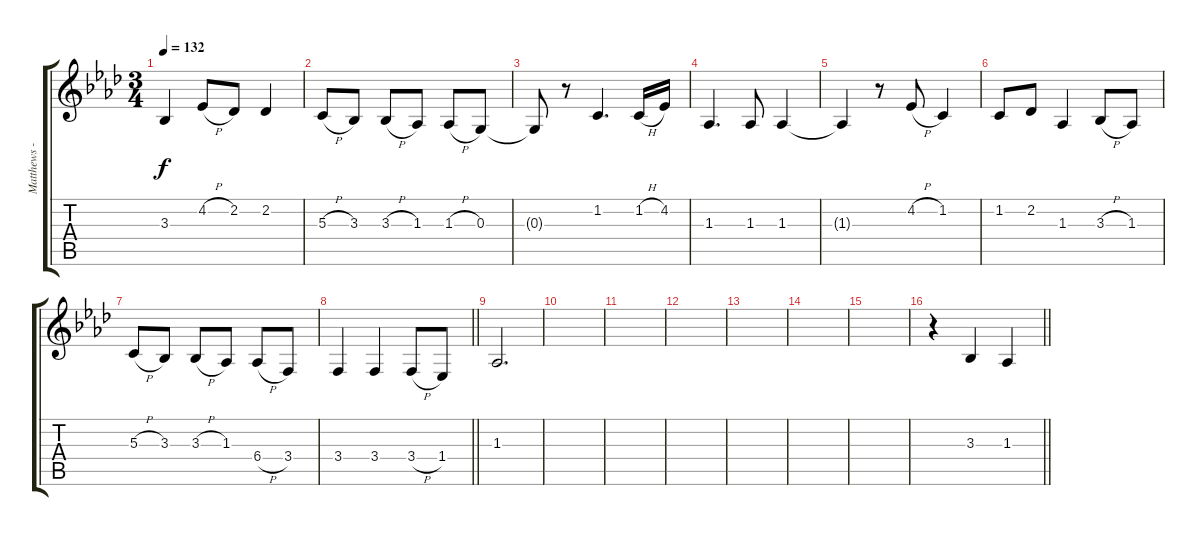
\track ("Matthews - Vocals" "Matthews -") {instrument lead2sawtooth}
\staff {score tabs}
\tuning (E4 B3 G3 D3 A2 E2) {hide}
\ts (3 4)
\tempo 132
\clef g2
\ks ab
3.3.4{dy f} 4.2{h}.8 2.2.8 2.2.4 |
5.3{h}.8 3.3.8 3.3{h}.8 1.3.8 1.3{h}.8 0.3.8 |
0.3{t}.8 r.8 1.2.4{d} 1.2{h}.16 4.2.16 |
1.3.4{d} 1.3.8 1.3.4 |
1.3{t}.4 r.8 4.2{h}.8 1.2.4 |
1.2.8 2.2.8 1.3.4 3.3{h}.8 1.3.8 |
5.3{h}.8 3.3.8 3.3{h}.8 1.3.8 6.4{h}.8 3.4.8 |
\barLineRight lightlight
3.4.4 3.4.4 3.4{h}.8 1.4.8 |
1.3.2{d} |
|
|
|
|
|
|
\barLineRight lightlight
r.4 3.3.4 1.3.4
